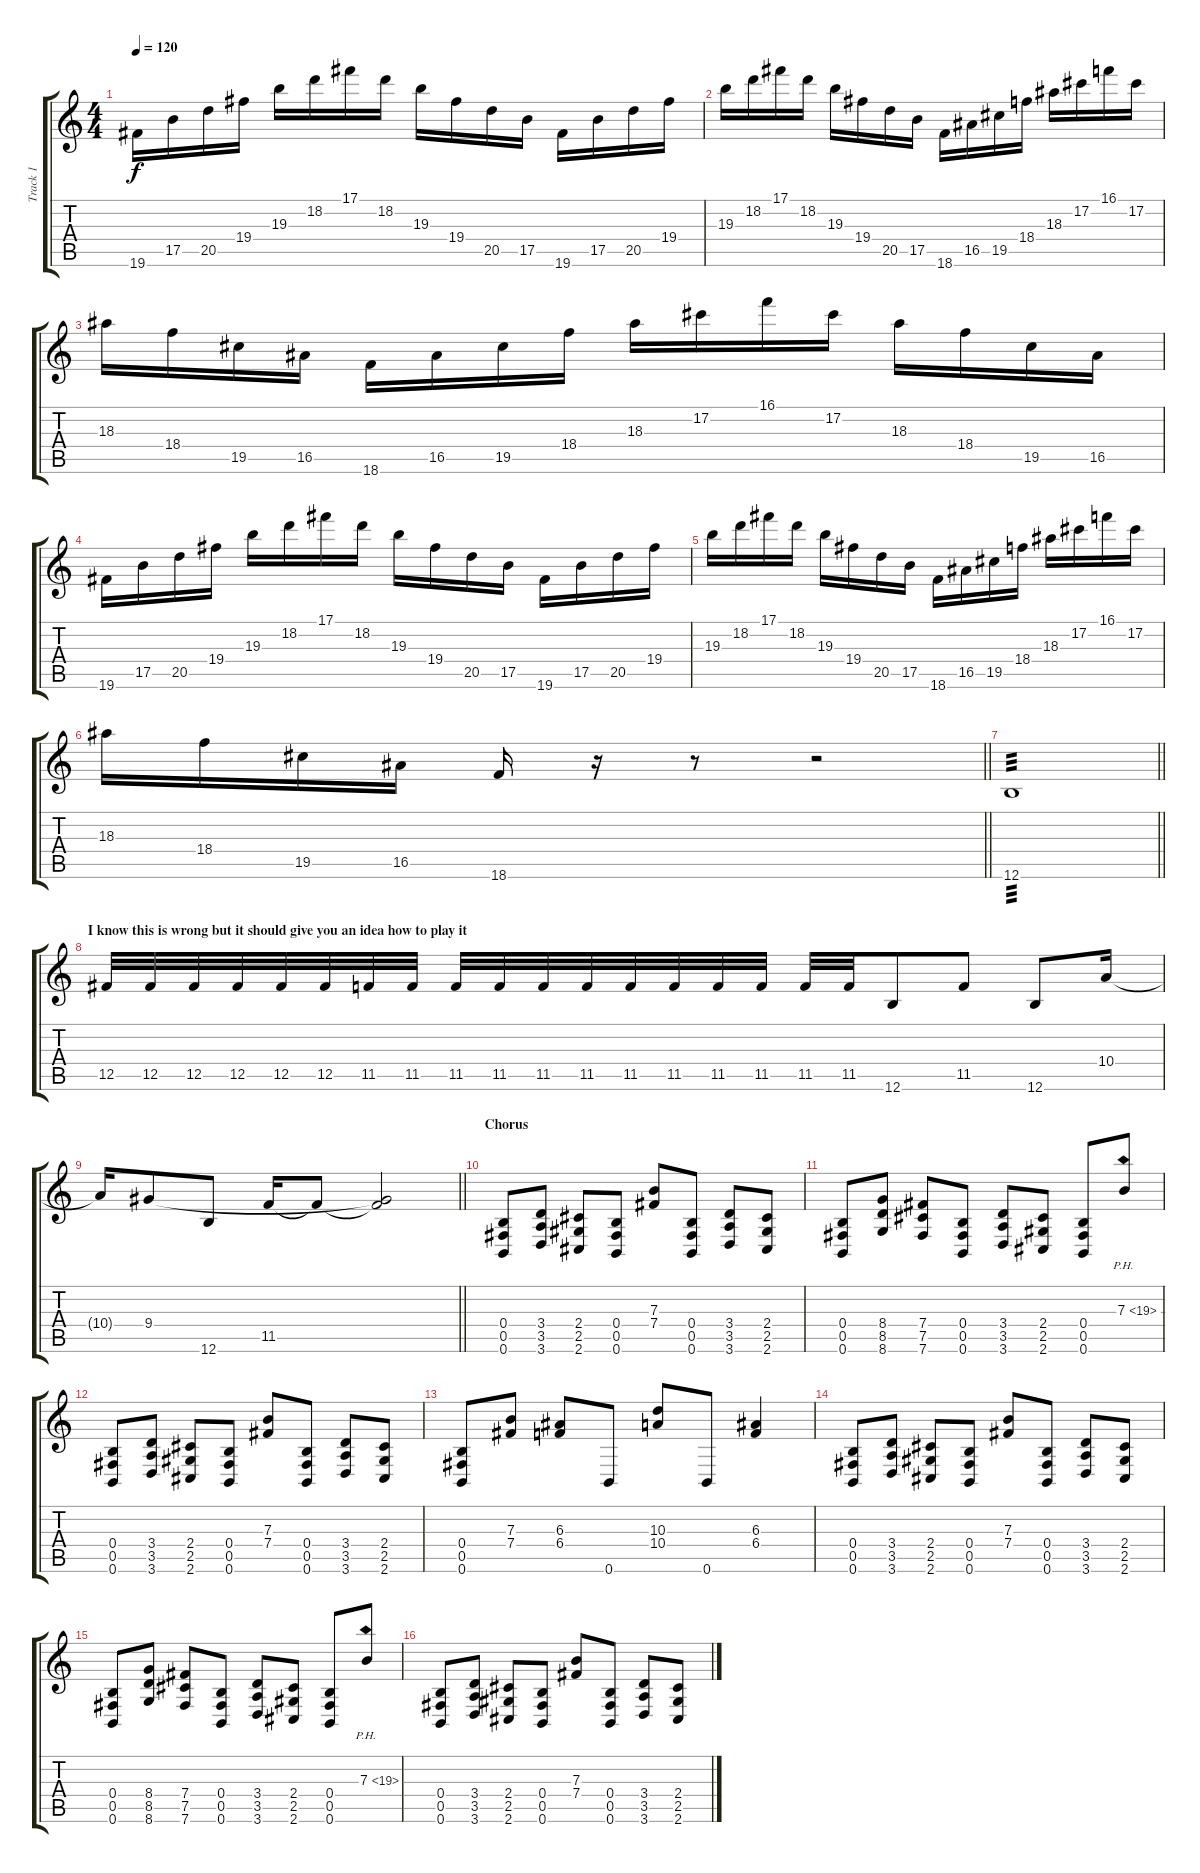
\track ("Track 1" "Track 1") {instrument distortionguitar}
\staff {score tabs}
\tuning (Db4 Ab3 E3 B2 Gb2 B1) {hide}
\ts (4 4)
\tempo 120
\clef g2
\ks c
19.6.16{dy f} 17.5.16 20.5.16 19.4.16 19.3.16 18.2.16 17.1.16 18.2.16 19.3.16 19.4.16 20.5.16 17.5.16 19.6.16 17.5.16 20.5.16 19.4.16 |
19.3.16 18.2.16 17.1.16 18.2.16 19.3.16 19.4.16 20.5.16 17.5.16 18.6.16 16.5.16 19.5.16 18.4.16 18.3.16 17.2.16 16.1.16 17.2.16 |
18.3.16 18.4.16 19.5.16 16.5.16 18.6.16 16.5.16 19.5.16 18.4.16 18.3.16 17.2.16 16.1.16 17.2.16 18.3.16 18.4.16 19.5.16 16.5.16 |
19.6.16 17.5.16 20.5.16 19.4.16 19.3.16 18.2.16 17.1.16 18.2.16 19.3.16 19.4.16 20.5.16 17.5.16 19.6.16 17.5.16 20.5.16 19.4.16 |
19.3.16 18.2.16 17.1.16 18.2.16 19.3.16 19.4.16 20.5.16 17.5.16 18.6.16 16.5.16 19.5.16 18.4.16 18.3.16 17.2.16 16.1.16 17.2.16 |
\barLineRight lightlight
18.3.16 18.4.16 19.5.16 16.5.16 18.6.16 r.16 r.8 r.2 |
\section ("" "")
\barLineRight lightlight
12.6.1{tp 3} |
\section ("" "I know this is wrong but it should give you an idea how to play it")
12.5.32 12.5.32 12.5.32 12.5.32 12.5.32 12.5.32 11.5.32 11.5.32 11.5.32 11.5.32 11.5.32 11.5.32 11.5.32 11.5.32 11.5.32 11.5.32 11.5.32 11.5.32 12.6.8 11.5.8 12.6.8 10.4.16 |
\barLineRight lightlight
10.4{t}.16 9.4.8 12.6.8 11.5.16 11.5{t}.8 (9.4{t} 11.5{t}).2 |
\section ("" "Chorus")
(0.4 0.5 0.6).8 (3.4 3.5 3.6).8 (2.4 2.5 2.6).8 (0.4 0.5 0.6).8 (7.3 7.4).8 (0.4 0.5 0.6).8 (3.4 3.5 3.6).8 (2.4 2.5 2.6).8 |
(0.4 0.5 0.6).8 (8.4 8.5 8.6).8 (7.4 7.5 7.6).8 (0.4 0.5 0.6).8 (3.4 3.5 3.6).8 (2.4 2.5 2.6).8 (0.4 0.5 0.6).8 7.3{ph 12}.8 |
(0.4 0.5 0.6).8 (3.4 3.5 3.6).8 (2.4 2.5 2.6).8 (0.4 0.5 0.6).8 (7.3 7.4).8 (0.4 0.5 0.6).8 (3.4 3.5 3.6).8 (2.4 2.5 2.6).8 |
(0.4 0.5 0.6).8 (7.3 7.4).8 (6.3 6.4).8 0.6.8 (10.3 10.4).8 0.6.8 (6.3 6.4).4 |
(0.4 0.5 0.6).8 (3.4 3.5 3.6).8 (2.4 2.5 2.6).8 (0.4 0.5 0.6).8 (7.3 7.4).8 (0.4 0.5 0.6).8 (3.4 3.5 3.6).8 (2.4 2.5 2.6).8 |
(0.4 0.5 0.6).8 (8.4 8.5 8.6).8 (7.4 7.5 7.6).8 (0.4 0.5 0.6).8 (3.4 3.5 3.6).8 (2.4 2.5 2.6).8 (0.4 0.5 0.6).8 7.3{ph 12}.8 |
(0.4 0.5 0.6).8 (3.4 3.5 3.6).8 (2.4 2.5 2.6).8 (0.4 0.5 0.6).8 (7.3 7.4).8 (0.4 0.5 0.6).8 (3.4 3.5 3.6).8 (2.4 2.5 2.6).8
